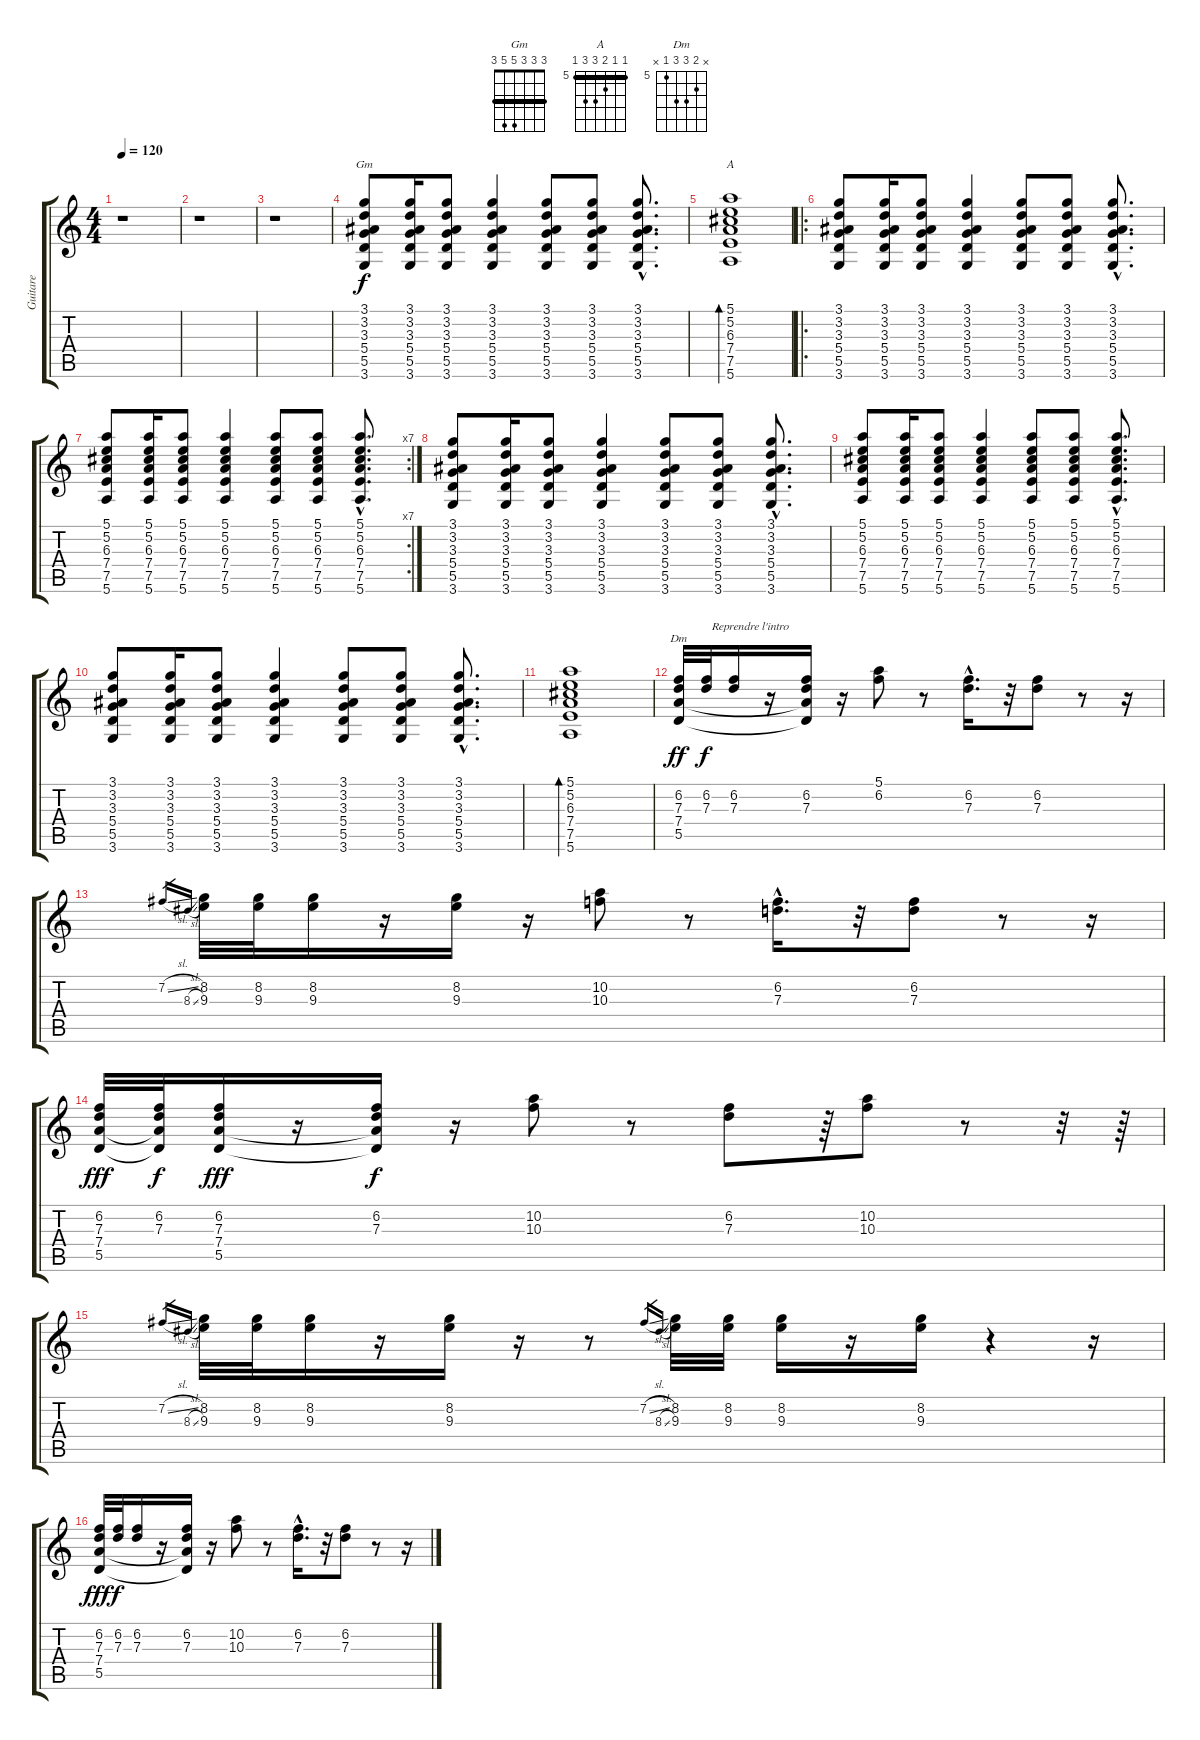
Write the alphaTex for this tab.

\track ("Guitare" "Guitare") {instrument acousticguitarsteel}
\staff {score tabs}
\tuning (E4 B3 G3 D3 A2 E2) {hide}
\chord ("Gm" 3 3 3 5 5 3) {barre 3}
\chord ("A" 5 5 6 7 7 5) {firstfret 5 barre 5}
\chord ("Dm" x 6 7 7 5 x) {firstfret 5}
\ts (4 4)
\tempo 120
\clef g2
\ks c
r.1{dy f} |
r.1 |
r.1 |
(3.1 3.2 3.3 5.4 5.5 3.6).8{ch "Gm"} (3.1 3.2 3.3 5.4 5.5 3.6).16 (3.1 3.2 3.3 5.4 5.5 3.6).8 (3.1 3.2 3.3 5.4 5.5 3.6).4 (3.1 3.2 3.3 5.4 5.5 3.6).8 (3.1 3.2 3.3 5.4 5.5 3.6).8 (3.1{hac} 3.2{hac} 3.3{hac} 5.4{hac} 5.5{hac} 3.6{hac}).8{d} |
(5.1 5.2 6.3 7.4 7.5 5.6).1{bd 240 ch "A"} |
\ro
(3.1 3.2 3.3 5.4 5.5 3.6).8 (3.1 3.2 3.3 5.4 5.5 3.6).16 (3.1 3.2 3.3 5.4 5.5 3.6).8 (3.1 3.2 3.3 5.4 5.5 3.6).4 (3.1 3.2 3.3 5.4 5.5 3.6).8 (3.1 3.2 3.3 5.4 5.5 3.6).8 (3.1{hac} 3.2{hac} 3.3{hac} 5.4{hac} 5.5{hac} 3.6{hac}).8{d} |
\rc 7
(5.1 5.2 6.3 7.4 7.5 5.6).8 (5.1 5.2 6.3 7.4 7.5 5.6).16 (5.1 5.2 6.3 7.4 7.5 5.6).8 (5.1 5.2 6.3 7.4 7.5 5.6).4 (5.1 5.2 6.3 7.4 7.5 5.6).8 (5.1 5.2 6.3 7.4 7.5 5.6).8 (5.1{hac} 5.2{hac} 6.3{hac} 7.4{hac} 7.5{hac} 5.6{hac}).8{d} |
(3.1 3.2 3.3 5.4 5.5 3.6).8 (3.1 3.2 3.3 5.4 5.5 3.6).16 (3.1 3.2 3.3 5.4 5.5 3.6).8 (3.1 3.2 3.3 5.4 5.5 3.6).4 (3.1 3.2 3.3 5.4 5.5 3.6).8 (3.1 3.2 3.3 5.4 5.5 3.6).8 (3.1{hac} 3.2{hac} 3.3{hac} 5.4{hac} 5.5{hac} 3.6{hac}).8{d} |
(5.1 5.2 6.3 7.4 7.5 5.6).8 (5.1 5.2 6.3 7.4 7.5 5.6).16 (5.1 5.2 6.3 7.4 7.5 5.6).8 (5.1 5.2 6.3 7.4 7.5 5.6).4 (5.1 5.2 6.3 7.4 7.5 5.6).8 (5.1 5.2 6.3 7.4 7.5 5.6).8 (5.1{hac} 5.2{hac} 6.3{hac} 7.4{hac} 7.5{hac} 5.6{hac}).8{d} |
(3.1 3.2 3.3 5.4 5.5 3.6).8 (3.1 3.2 3.3 5.4 5.5 3.6).16 (3.1 3.2 3.3 5.4 5.5 3.6).8 (3.1 3.2 3.3 5.4 5.5 3.6).4 (3.1 3.2 3.3 5.4 5.5 3.6).8 (3.1 3.2 3.3 5.4 5.5 3.6).8 (3.1{hac} 3.2{hac} 3.3{hac} 5.4{hac} 5.5{hac} 3.6{hac}).8{d} |
(5.1 5.2 6.3 7.4 7.5 5.6).1{bd 240} |
(6.2 7.3 7.4 5.5).32{ch "Dm" txt "           Reprendre l'intro" dy ff} (6.2 7.3).32{dy f} (6.2 7.3).16 r.16 (6.2 7.3 7.4{t} 5.5{t}).16 r.16 (5.1 6.2).8 r.8 (6.2{hac} 7.3{hac}).16{d} r.32 (6.2 7.3).8 r.8 r.16 |
7.2{sl}.16{gr} 8.3{sl}.16{gr} (8.2 9.3).32 (8.2 9.3).32 (8.2 9.3).16 r.16 (8.2 9.3).16 r.16 (10.2 10.3).8 r.8 (6.2{hac} 7.3{hac}).16{d} r.32 (6.2 7.3).8 r.8 r.16 |
(6.2 7.3 7.4 5.5).32{dy fff} (6.2 7.3 7.4{t} 5.5{t}).32{dy f} (6.2 7.3 7.4 5.5).16{dy fff} r.16 (6.2 7.3 7.4{t} 5.5{t}).16{dy f} r.16 (10.2 10.3).8 r.8 (6.2 7.3).8 r.64 (10.2 10.3).8 r.8 r.32 r.64 |
7.2{sl}.16{gr} 8.3{sl}.16{gr} (8.2 9.3).32 (8.2 9.3).32 (8.2 9.3).16 r.16 (8.2 9.3).16 r.16 r.8 7.2{sl}.16{gr} 8.3{sl}.16{gr} (8.2 9.3).32 (8.2 9.3).32 (8.2 9.3).16 r.16 (8.2 9.3).16 r.4 r.16 |
(6.2 7.3 7.4 5.5).32{dy fff} (6.2 7.3).32{dy f} (6.2 7.3).16 r.16 (6.2 7.3 7.4{t} 5.5{t}).16 r.16 (10.2 10.3).8 r.8 (6.2{hac} 7.3{hac}).16{d} r.32 (6.2 7.3).8 r.8 r.16
